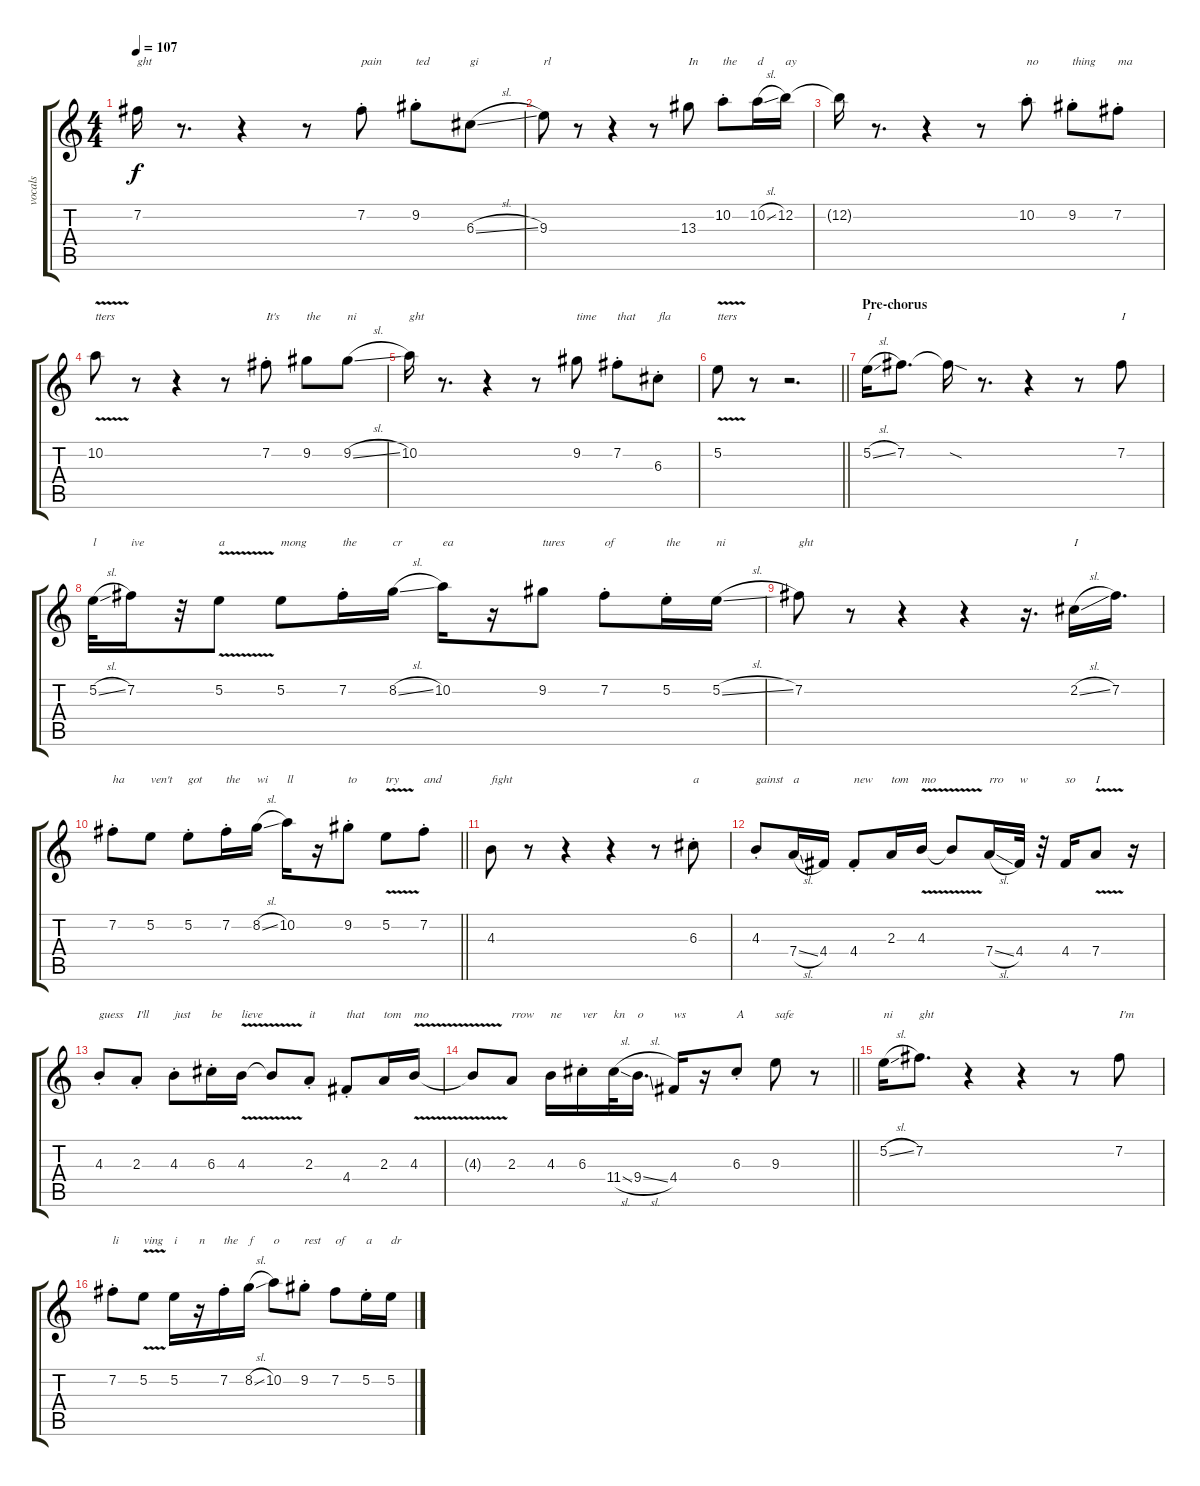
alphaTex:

\track ("vocals" "vocals") {instrument distortionguitar}
\staff {score tabs}
\tuning (E4 B3 G3 D3 A2 E2) {hide}
\ts (4 4)
\tempo 107
\clef g2
\ks c
7.2.16{txt "ght" dy f} r.8{d} r.4 r.8 7.2{st}.8{txt "pain"} 9.2{st}.8{txt "ted"} 6.3{sl}.8{txt "gi"} |
9.3.8{txt "rl"} r.8 r.4 r.8 13.3.8{txt "In"} 10.2{st}.8{txt "the"} 10.2{sl}.16{txt "d"} 12.2.16{txt "ay"} |
12.2{t}.16 r.8{d} r.4 r.8 10.2{st}.8{txt "no"} 9.2{st}.8{txt "thing"} 7.2{st}.8{txt "ma"} |
10.2{v}.8{txt "tters"} r.8 r.4 r.8 7.2{st}.8{txt "It's"} 9.2.8{txt "the"} 9.2{sl}.8{txt "ni"} |
10.2.16{txt "ght"} r.8{d} r.4 r.8 9.2.8{txt "time"} 7.2{st}.8{txt "that"} 6.3{st}.8{txt "fla"} |
\barLineRight lightlight
5.2{v}.8{txt "tters"} r.8 r.2{d} |
\section ("" "Pre-chorus")
5.2{sl}.16{txt "I"} 7.2.8{d} 7.2{sod t}.16 r.8{d} r.4 r.8 7.2.8{txt "I"} |
5.2{sl}.32{txt "l"} 7.2.16{txt "ive"} r.32 5.2{v}.8{txt "a"} 5.2.8{txt "mong"} 7.2{st}.16{txt "the"} 8.2{sl}.16{txt "cr"} 10.2.16{txt "ea"} r.16 9.2.8{txt "tures"} 7.2{st}.8{txt "of"} 5.2{st}.16{txt "the"} 5.2{sl}.16{txt "ni"} |
7.2.8{txt "ght"} r.8 r.4 r.4 r.16{d} 2.2{sl}.16{txt "I"} 7.2.16{d} |
\barLineRight lightlight
7.2{st}.8{txt "ha"} 5.2.8{txt "ven't"} 5.2{st}.8{txt "got"} 7.2{st}.16{txt "the"} 8.2{sl}.16{txt "wi"} 10.2.16{txt "ll"} r.16 9.2{st}.8{txt "to"} 5.2{v}.8{txt "try"} 7.2{st}.8{txt "and"} |
4.3.8{txt "fight"} r.8 r.4 r.4 r.8 6.3{st}.8{txt "a"} |
4.3{st}.8{txt "gainst"} 7.4{sl}.16{txt "a"} 4.4.16 4.4{st}.8{txt "new"} 2.3.16{txt "tom"} 4.3{v}.16{txt "mo"} 4.3{t}.8 7.4{sl}.16{txt "rro"} 4.4.32{txt "w"} r.32 4.4.16{txt "so"} 7.4{v}.8{txt "I"} r.16 |
4.3{st}.8{txt "guess"} 2.3{st}.8{txt "I'll"} 4.3{st}.8{txt "just"} 6.3{st}.16{txt "be"} 4.3{v}.16{txt "lieve"} 4.3{t}.8 2.3{st}.8{txt "it"} 4.4{st}.8{txt "that"} 2.3.16{txt "tom"} 4.3{v}.16{txt "mo"} |
\barLineRight lightlight
4.3{t}.8 2.3.8{txt "rrow"} 4.3.16{txt "ne"} 6.3{st}.16{txt "ver"} 11.4{sl}.32{txt "kn"} 9.4{sl}.16{d txt "o"} 4.4.16{txt "ws"} r.16 6.3{st}.8{txt "A"} 9.3.8{txt "safe"} r.8 |
5.2{sl}.16{txt "ni"} 7.2.8{d txt "ght"} r.4 r.4 r.8 7.2.8{txt "I'm"} |
7.2{st}.8{txt "li"} 5.2{v}.8{txt "ving"} 5.2.16{txt "i"} r.16{txt "n"} 7.2{st}.16{txt "the"} 8.2{sl}.16{txt "f"} 10.2.8{txt "o"} 9.2{st}.8{txt "rest"} 7.2.8{txt "of"} 5.2{st}.16{txt "a"} 5.2{sl}.16{txt "dr"}
